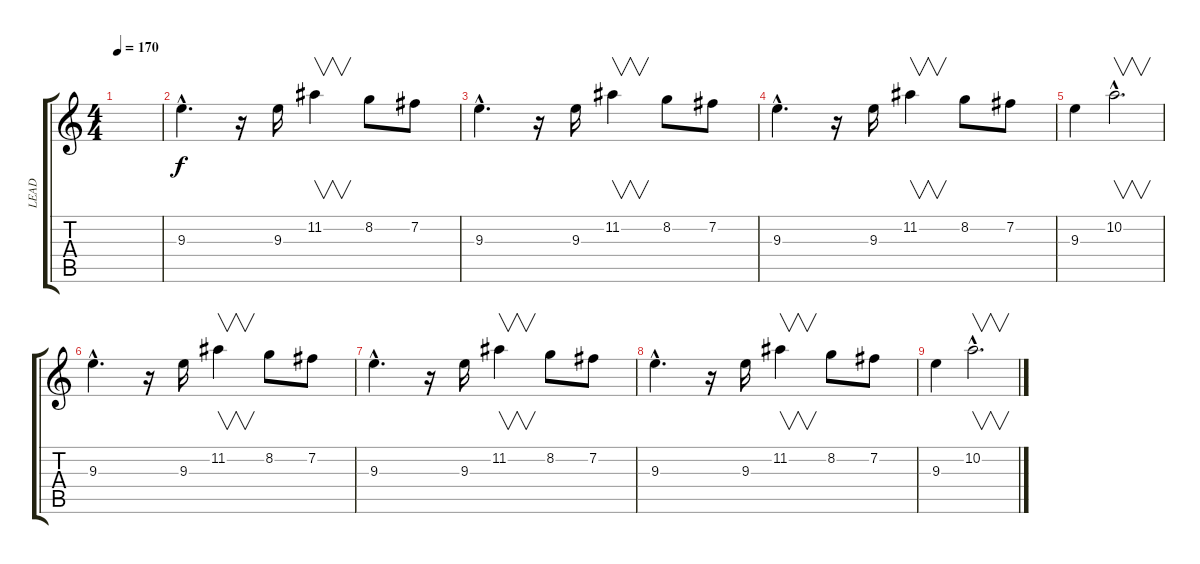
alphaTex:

\track ("LEAD" "LEAD") {instrument distortionguitar}
\staff {score tabs}
\tuning (E4 B3 G3 D3 A2 E2) {hide}
\ts (4 4)
\tempo 170
\clef g2
\ks c
|
9.3{hac}.4{d} r.16 9.3.16 11.2.4{v} 8.2.8 7.2.8 |
9.3{hac}.4{d} r.16 9.3.16 11.2.4{v} 8.2.8 7.2.8 |
9.3{hac}.4{d} r.16 9.3.16 11.2.4{v} 8.2.8 7.2.8 |
9.3.4 10.2{hac}.2{v d} |
9.3{hac}.4{d} r.16 9.3.16 11.2.4{v} 8.2.8 7.2.8 |
9.3{hac}.4{d} r.16 9.3.16 11.2.4{v} 8.2.8 7.2.8 |
9.3{hac}.4{d} r.16 9.3.16 11.2.4{v} 8.2.8 7.2.8 |
9.3.4 10.2{hac}.2{v d}
